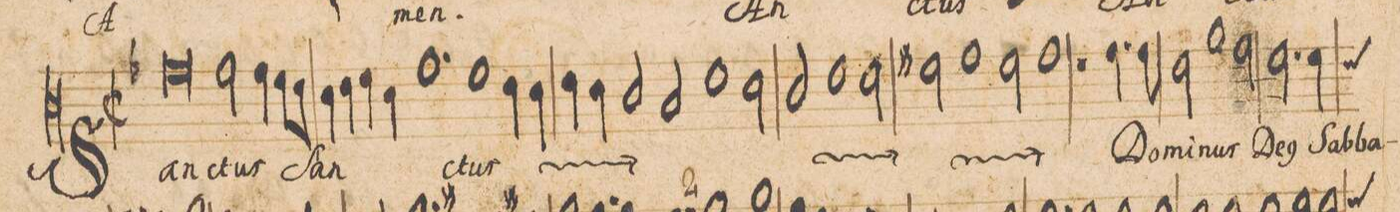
**kern	**text
*I"Canto	*
*clefC3	*
*k[]	*
*met(C|)	*
*M2/1	*
0gn\	San-
=6-	=6-
2g\	-ctus
4g\	.
8f\L	.
8e\J	.
4d\	San-
4e\	.
4f\	.
4d\	.
=7-	=7-
1.g\	.
1f\	-ctus
=8-	=8-
4e\	.
4d\	.
*	*ij
4e\	San-
4d\	.
2c/	.
=9-	=9-
2B/	.
1e\	-ctus
2d\	.
=10-	=10-
2c/	San-
1e\	.
2e\	-ctus
=11-	=11-
2f#X\	San-
1g\	.
2f#\	.
=12-	=12-
1g\	-ctus
2r	.
*	*Xij
4.g\	Do-
8g\	-mi-
=13-	=13-
2d\	-nus
1a\	.
2g\	De-
=14-	=14-
2.f\	-o
*custos:ee	*
4f\	Sabba-
*-	*-
